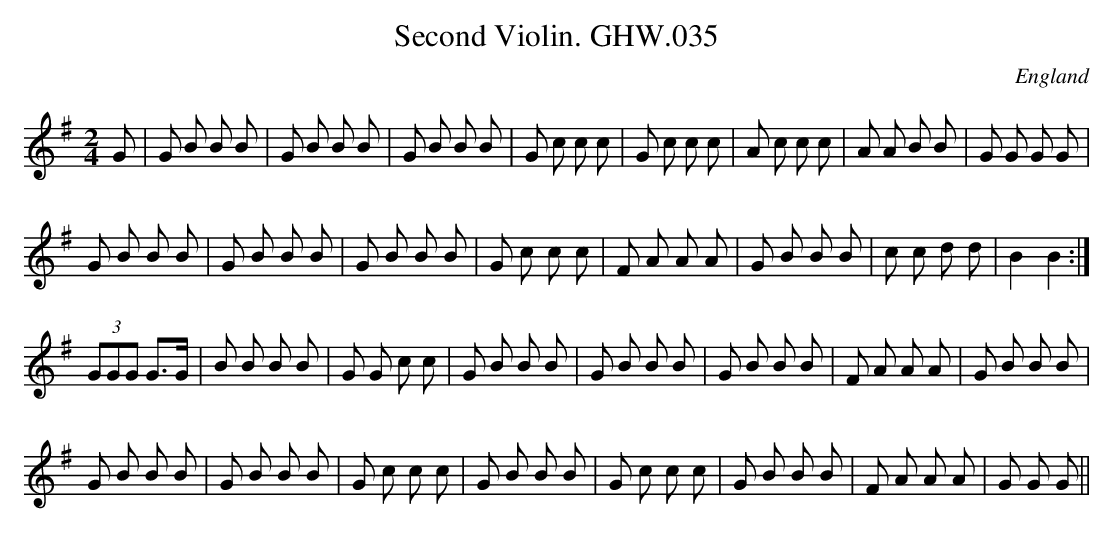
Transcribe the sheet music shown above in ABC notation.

X:1
T:Second Violin. GHW.035
M:2/4
L:1/8
O:England
K:G
G|G B B B |G B B B|G B B B |G c c c |G c c c |A c c c |A A B B|G G G G|!
G B B B |G B B B|G B B B |G c c c|F A A A|G B B B |c c d d|B2 B2:|!
(3GGG G>G|B B B B|G G c c|G B B B|G B B B|G B B B|F  A A A|G B B B|!
G B B B|G B B B|G c c c |G B B B|G c c c|G B B B|F A A A|G G G||
